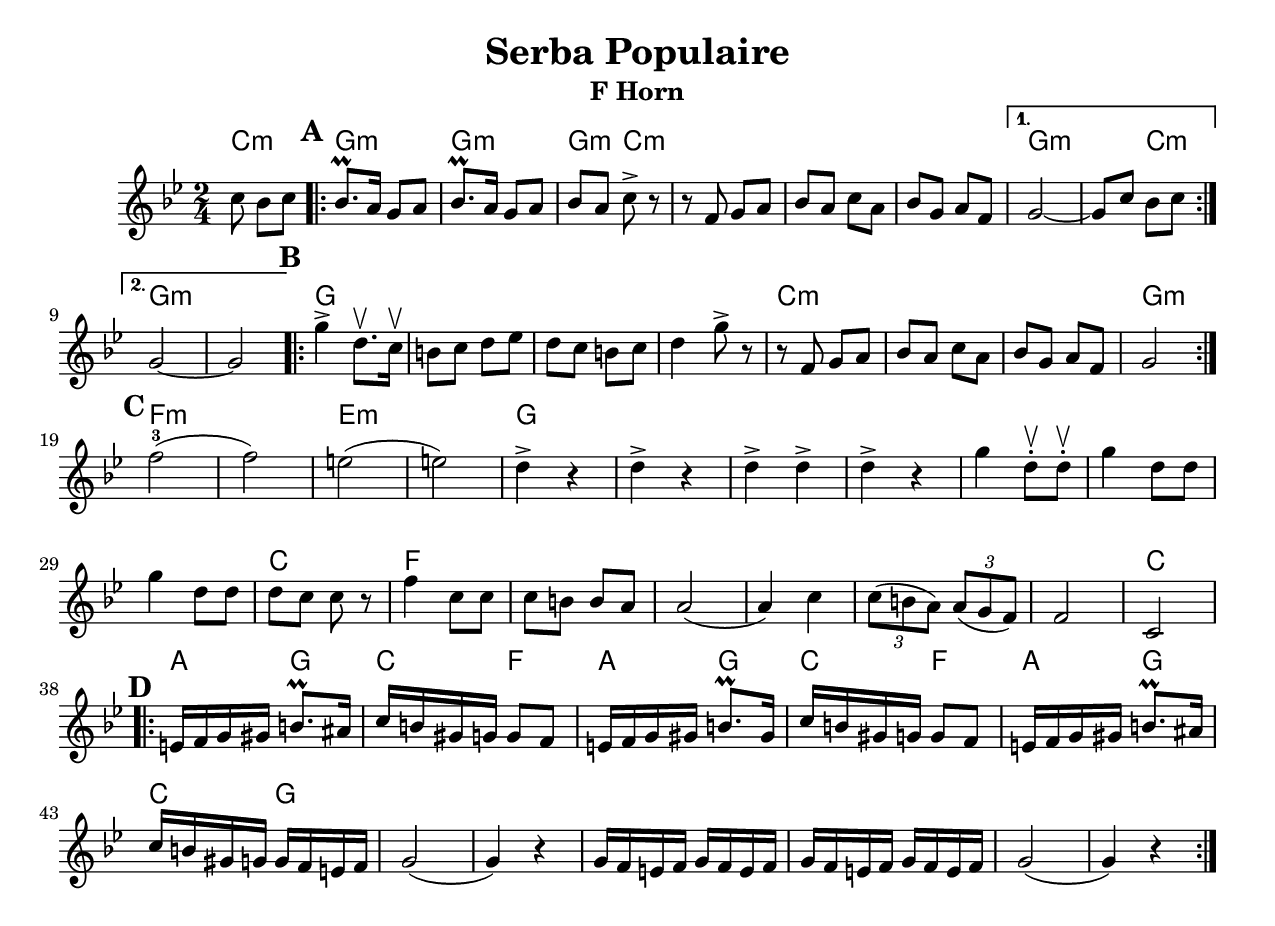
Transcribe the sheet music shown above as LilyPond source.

\version "2.18.0"
\include "english.ly"
\pointAndClickOff
\paper{
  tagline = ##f
  print-all-headers = ##t
  #(set-paper-size "letter")
}
date = #(strftime "%d-%m-%Y" (localtime (current-time)))

%\markup{ \italic{ " Updated " \date  }  }

%\markup{ Got something to say? }

global = {
  \clef treble
  \key g \minor
  \time 2/4
  \set Score.markFormatter = #format-mark-box-alphabet
}

%#################################### Melody ########################
melody = \relative c'' {
  \global
  \partial 8*3  c8 bf c  %lead in notes

  \repeat volta 2{
    \mark \default
    bf8.\prall a16 g8 a |
    bf8.\prall a16 g8 a |
    bf8 a c-> r

    r8 f, g a
    bf a c a
    bf g a f


  }
  \alternative{
    {g2~ g8 c bf c}
    {g2 ~ g2}
  }

  \repeat volta 2{
    \mark \default
    g'4->  d8.\upbow c16\upbow|
    b8 c d ef|
    d c b c|
    d4 g8-> r|

    r8 f, g a
    bf a c a
    bf g a f|
    g2
  }
  \break
  \mark \default
  f'2-3  (f)
  e2  (e)
  d4->r
  d4 -> r|
  d4-> d4->
  d4-> r%7 beats + r?
  g4 d8\upbow-. d\upbow-.
  g4 d8 d
  g4 d8 d|
  d8 c c r
  f4 c8 c
  c8 b b a
  a2 (a4) c|
  \tuplet 3/2{c8 (b a)} \tuplet 3/2{a8 (g f)}
  f2
  c2
  \break
  \repeat volta 2{
    \mark \default
    e16  f g gs b8.\prall as16|
    c16 b gs g g8 f
    e16 f g gs b8.\prall gs16|
    c16 b gs g g8 f
    e16 f g gs b8.\prall as16|
    c16 b gs g g f e f
    g2 (g4)r
    g16 f e f g f e f
    g16 f e f g f e f
    g2 (g4)r
  }
}
harmonies = \chordmode {
  c8*3:m g2:m g2:m g4:m
  c4*7:m
  %r2*3
  g4*3:m
  c4:m
  g2*2:m
  %b=============
  g2*4
  %r2*3
  c2*3:m
  %r2*2
  g2:m
  %c==============
  f2*2:m
  %r2
  e2*2:m
  %r2
  g2*7
  %r2*6
  c2 f2*6
  %r2*5
  c2
  %d===============
  a4 g4 c4 f4
  a4 g4 c4 f4
  a4 g4 c4 g4

}


\score {
  <<
    \new ChordNames {
      \set chordChanges = ##f
      \harmonies
    }
    \new Staff
    \melody
  >>
  \header{
    title= "Serba Populaire"
    subtitle=""
    composer= ""
    instrument = "F Horn"
    arranger= ""
  }
  \layout{indent = 1.0\cm}
  \midi {
    \tempo 4 = 120

    % \midi { }
  }
}
%{
% more verses:
\markup{}
\markup {
  \fill-line {
    \hspace #0.1 % distance from left margin
    \column {
      \line { "1."
	\column {
	  ""
	}
      }
      \hspace #0.2 % vertical distance between verses
      \line { "2."
	\column {
	 ""
	}
      }
    }
    \hspace #0.1  % horiz. distance between columns
    \column {
      \line { "3."
	\column {
	  ""
	}
      }
      \hspace #0.2 % distance between verses
      \line { "4."
	\column {
	 ""
	}
      }
    }
    \hspace #0.1 % distance to right margin
  }
}

%}
